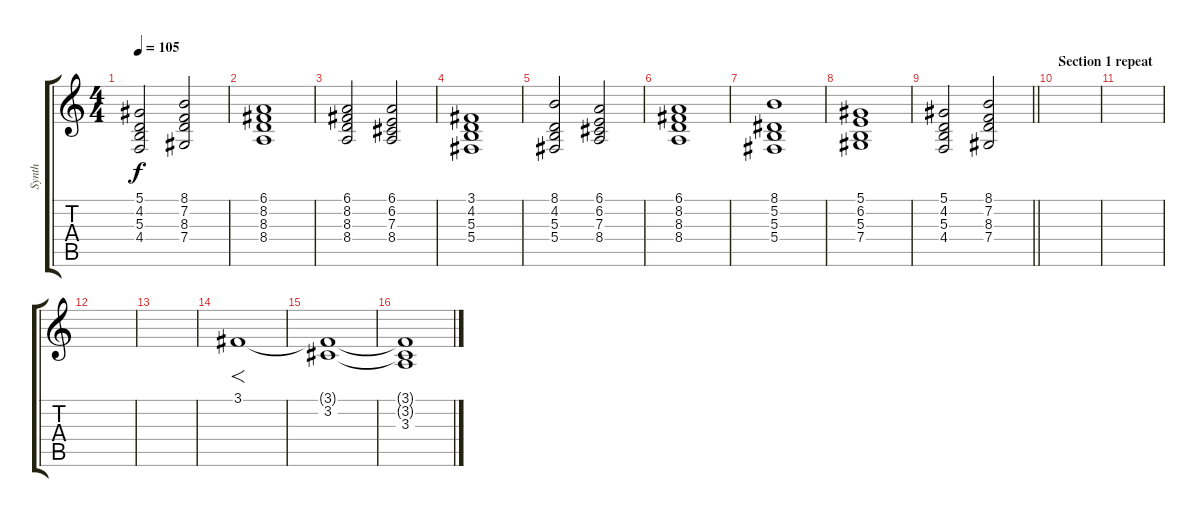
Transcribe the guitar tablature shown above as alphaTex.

\track ("Synth" "Synth") {instrument stringensemble1}
\staff {score tabs}
\tuning (Eb4 Bb3 Gb3 Db3 Ab2 Eb2) {hide}
\ts (4 4)
\tempo 105
\clef g2
\ks c
(5.1 4.2 5.3 4.4).2{dy f} (8.1 7.2 8.3 7.4).2 |
(6.1 8.2 8.3 8.4).1 |
(6.1 8.2 8.3 8.4).2 (6.1 6.2 7.3 8.4).2 |
(3.1 4.2 5.3 5.4).1 |
(8.1 4.2 5.3 5.4).2 (6.1 6.2 7.3 8.4).2 |
(6.1 8.2 8.3 8.4).1 |
(8.1 5.2 5.3 5.4).1 |
(5.1 6.2 5.3 7.4).1 |
\barLineRight lightlight
(5.1 4.2 5.3 4.4).2 (8.1 7.2 8.3 7.4).2 |
\section ("" "Section 1 repeat")
|
|
|
|
3.1.1{f} |
(3.1{t} 3.2).1 |
(3.1{t} 3.2{t} 3.3).1
